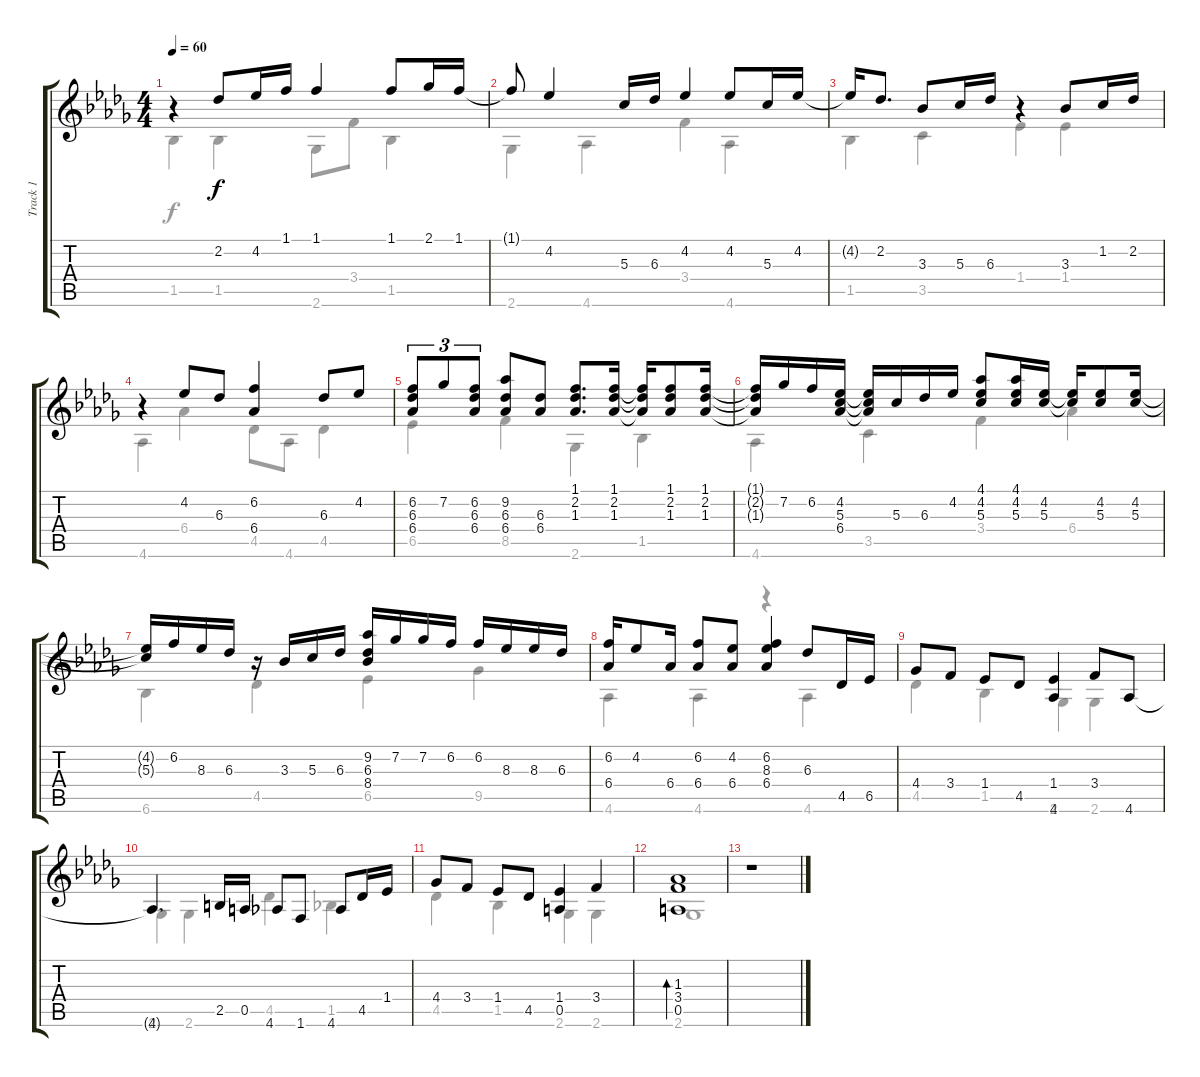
\track ("Track 1" "Track 1") {instrument acousticguitarnylon}
\staff {score tabs}
\tuning (E4 B3 G3 D3 A2 E2) {hide}
\voice
\ts (4 4)
\tempo 60
\clef g2
\ks db
r.4{dy f} 2.2.8 4.2.16 1.1.16 1.1.4 1.1.8 2.1.16 1.1.16 |
1.1{t}.8 4.2.4 5.3.16 6.3.16 4.2.4 4.2.8 5.3.16 4.2.16 |
4.2{t}.16 2.2.8{d} 3.3.8 5.3.16 6.3.16 r.4 3.3.8 1.2.16 2.2.16 |
r.4 4.2.8 6.3.8 (6.2 6.4).4 6.3.8 4.2.8 |
(6.2 6.3 6.4).8{tu (3 2)} 7.2.8{tu (3 2)} (6.2 6.3 6.4).8{tu (3 2)} (9.2 6.3 6.4).8 (6.3 6.4).8 (1.1 2.2 1.3).8{d} (1.1 2.2 1.3).16 (1.1{t} 2.2{t} 1.3{t}).16 (1.1 2.2 1.3).8 (1.1 2.2 1.3).16 |
(1.1{t} 2.2{t} 1.3{t}).16 7.2.16 6.2.16 (4.2 5.3 6.4).16 (4.2{t} 5.3{t} 6.4{t}).16 5.3.16 6.3.16 4.2.16 (4.1 4.2 5.3).8 (4.1 4.2 5.3).16 (4.2 5.3).16 (4.2{t} 5.3{t}).16 (4.2 5.3).8 (4.2 5.3).16 |
(4.2{t} 5.3{t}).16 6.2.16 8.3.16 6.3.16 r.16 3.3.16 5.3.16 6.3.16 (9.2 6.3 8.4).16 7.2.16 7.2.16 6.2.16 6.2.16 8.3.16 8.3.16 6.3.16 |
(6.2 6.4).16 4.2.8 6.4.16 (6.2 6.4).8 (4.2 6.4).8 (6.2 8.3 6.4).4 6.3.8 4.5.16 6.5.16 |
4.4.8 3.4.8 1.4.8 4.5.8 (1.4 4.6).4 3.4.8 4.6.8 |
4.6{t}.4{d} 2.5.16 0.5.16 4.6.8 1.6.8 4.6.8 4.5.16 1.4.16 |
4.4.8 3.4.8 1.4.8 4.5.8 (1.4 0.5).4 3.4.4 |
(1.3 3.4 0.5).1{bd 60} |
r.1
\voice
\clef g2
\ottava regular
\simile none
\ks db
1.5.4{dy f} 1.5.4 2.6.8 3.4.8 1.5.4 |
2.6.4 4.6.4 3.4.4 4.6.4 |
1.5.4 3.5.4 1.4.4 1.4.4 |
4.6.4 6.4.4 4.5.8 4.6.8 4.5.4 |
6.5.4 8.5.4 2.6.4 1.5.4 |
4.6.4 3.5.4 3.4.4 6.4.4 |
6.6.4 4.5.4 6.5.4 9.5.4 |
4.6.4 4.6.4 r.4 4.6.4 |
4.5.4 1.5.4 2.6.4 2.6.4 |
2.6.4 2.6.4 4.5.4 1.5.4 |
4.5.4 1.5.4 2.6.4 2.6.4 |
2.6.1 |
r.1
